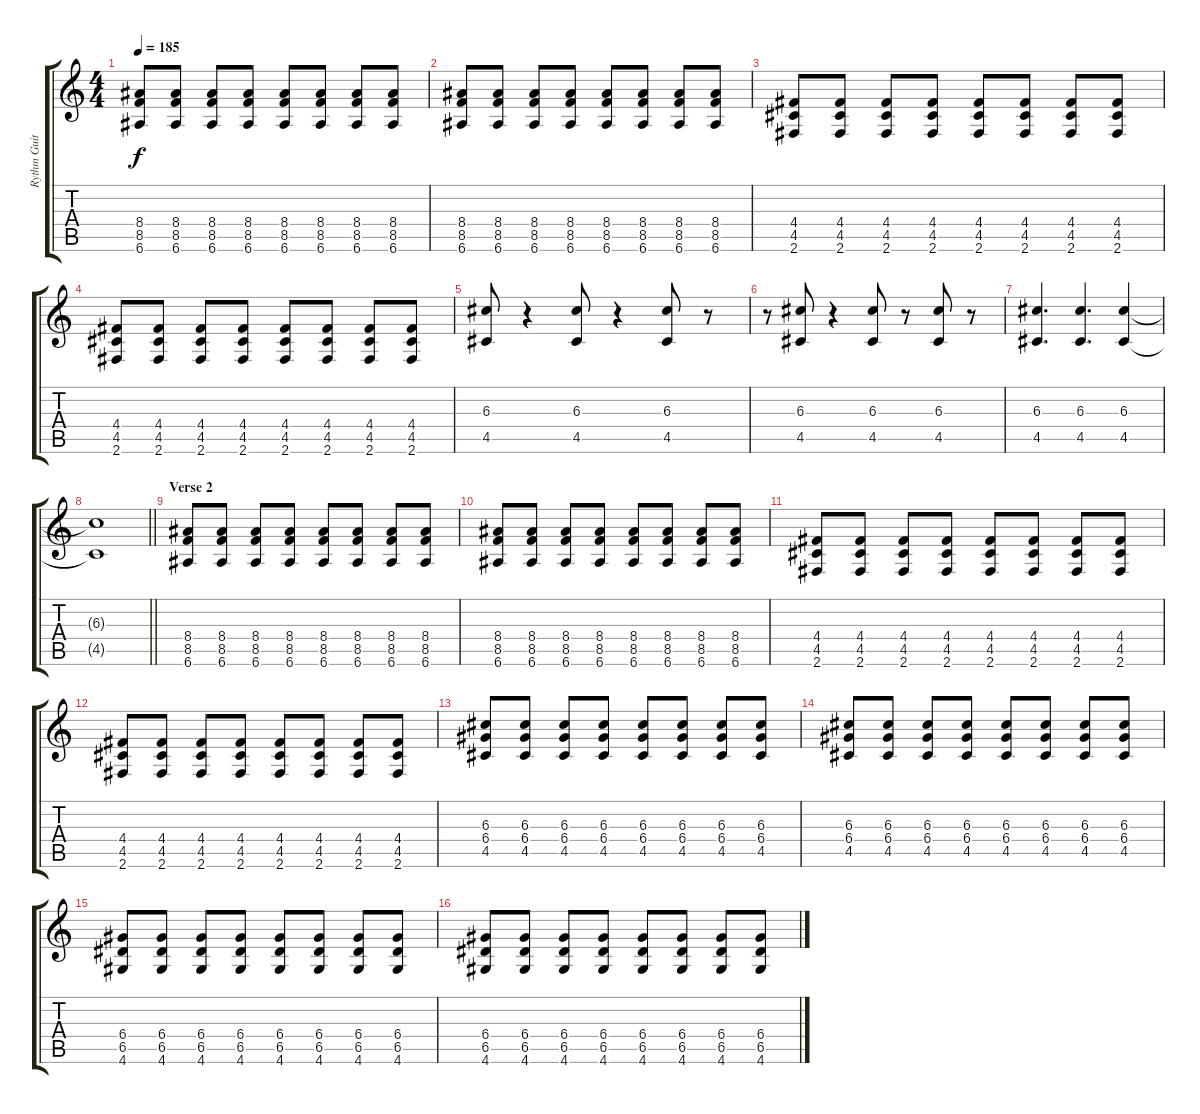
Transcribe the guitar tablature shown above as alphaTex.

\track ("Rythm Guitar" "Rythm Guit") {instrument distortionguitar}
\staff {score tabs}
\tuning (E4 B3 G3 D3 A2 E2) {hide}
\ts (4 4)
\tempo 185
\clef g2
\ks c
(8.4 8.5 6.6).8{dy f} (8.4 8.5 6.6).8 (8.4 8.5 6.6).8 (8.4 8.5 6.6).8 (8.4 8.5 6.6).8 (8.4 8.5 6.6).8 (8.4 8.5 6.6).8 (8.4 8.5 6.6).8 |
(8.4 8.5 6.6).8 (8.4 8.5 6.6).8 (8.4 8.5 6.6).8 (8.4 8.5 6.6).8 (8.4 8.5 6.6).8 (8.4 8.5 6.6).8 (8.4 8.5 6.6).8 (8.4 8.5 6.6).8 |
(4.4 4.5 2.6).8 (4.4 4.5 2.6).8 (4.4 4.5 2.6).8 (4.4 4.5 2.6).8 (4.4 4.5 2.6).8 (4.4 4.5 2.6).8 (4.4 4.5 2.6).8 (4.4 4.5 2.6).8 |
(4.4 4.5 2.6).8 (4.4 4.5 2.6).8 (4.4 4.5 2.6).8 (4.4 4.5 2.6).8 (4.4 4.5 2.6).8 (4.4 4.5 2.6).8 (4.4 4.5 2.6).8 (4.4 4.5 2.6).8 |
(6.3 4.5).8 r.4 (6.3 4.5).8 r.4 (6.3 4.5).8 r.8 |
r.8 (6.3 4.5).8 r.4 (6.3 4.5).8 r.8 (6.3 4.5).8 r.8 |
(6.3 4.5).4{d} (6.3 4.5).4{d} (6.3 4.5).4 |
\barLineRight lightlight
(6.3{t} 4.5{t}).1 |
\section ("" "Verse 2")
(8.4 8.5 6.6).8 (8.4 8.5 6.6).8 (8.4 8.5 6.6).8 (8.4 8.5 6.6).8 (8.4 8.5 6.6).8 (8.4 8.5 6.6).8 (8.4 8.5 6.6).8 (8.4 8.5 6.6).8 |
(8.4 8.5 6.6).8 (8.4 8.5 6.6).8 (8.4 8.5 6.6).8 (8.4 8.5 6.6).8 (8.4 8.5 6.6).8 (8.4 8.5 6.6).8 (8.4 8.5 6.6).8 (8.4 8.5 6.6).8 |
(4.4 4.5 2.6).8 (4.4 4.5 2.6).8 (4.4 4.5 2.6).8 (4.4 4.5 2.6).8 (4.4 4.5 2.6).8 (4.4 4.5 2.6).8 (4.4 4.5 2.6).8 (4.4 4.5 2.6).8 |
(4.4 4.5 2.6).8 (4.4 4.5 2.6).8 (4.4 4.5 2.6).8 (4.4 4.5 2.6).8 (4.4 4.5 2.6).8 (4.4 4.5 2.6).8 (4.4 4.5 2.6).8 (4.4 4.5 2.6).8 |
(6.3 6.4 4.5).8 (6.3 6.4 4.5).8 (6.3 6.4 4.5).8 (6.3 6.4 4.5).8 (6.3 6.4 4.5).8 (6.3 6.4 4.5).8 (6.3 6.4 4.5).8 (6.3 6.4 4.5).8 |
(6.3 6.4 4.5).8 (6.3 6.4 4.5).8 (6.3 6.4 4.5).8 (6.3 6.4 4.5).8 (6.3 6.4 4.5).8 (6.3 6.4 4.5).8 (6.3 6.4 4.5).8 (6.3 6.4 4.5).8 |
(6.4 6.5 4.6).8 (6.4 6.5 4.6).8 (6.4 6.5 4.6).8 (6.4 6.5 4.6).8 (6.4 6.5 4.6).8 (6.4 6.5 4.6).8 (6.4 6.5 4.6).8 (6.4 6.5 4.6).8 |
(6.4 6.5 4.6).8 (6.4 6.5 4.6).8 (6.4 6.5 4.6).8 (6.4 6.5 4.6).8 (6.4 6.5 4.6).8 (6.4 6.5 4.6).8 (6.4 6.5 4.6).8 (6.4 6.5 4.6).8
